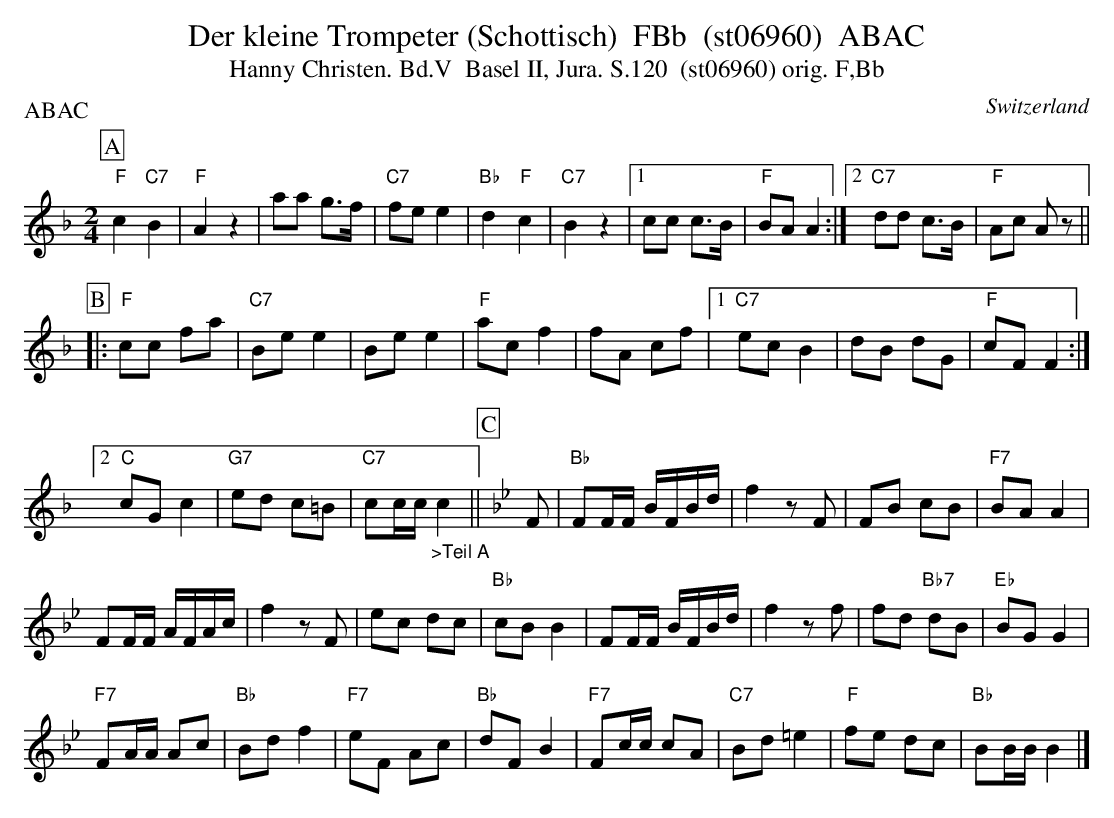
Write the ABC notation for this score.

X:1
T:Der kleine Trompeter (Schottisch)  FBb  (st06960)  ABAC
T:Hanny Christen. Bd.V  Basel II, Jura. S.120  (st06960) orig. F,Bb
P:ABAC
M:2/4
L:1/8
O:Switzerland
K:F major
[P:A] "F"c2"C7"B2 | "F"A2z2 | aa g>f | "C7"fee2 | "Bb"d2"F"c2 | "C7"B2z2 |1 cc c>B | "F"BAA2 :|2 "C7"dd c>B | "F"Ac Az ||
[P:B] |: "F"cc fa | "C7"Bee2 | Bee2 | "F"acf2 | fA cf |1 "C7"ecB2 | dB dG | "F"cFF2 :|2
"C"cGc2 | "G7"ed c=B | "C7"cc/c/"_>Teil A"c2 || [P:C] [K:Bb] F | "Bb"FF/F/ B/F/B/d/ | f2zF | FB cB | "F7"BAA2 |
FF/F/ A/F/A/c/ | f2zF | ec dc | "Bb"cBB2 | FF/F/ B/F/B/d/ | f2zf | fd "Bb7"dB | "Eb"BGG2 |
"F7"FA/A/ Ac | "Bb"Bdf2 | "F7"eF Ac | "Bb"dFB2 | "F7"Fc/c/ cA | "C7"Bd=e2 | "F"fe dc | "Bb"BB/B/ B2 |]
